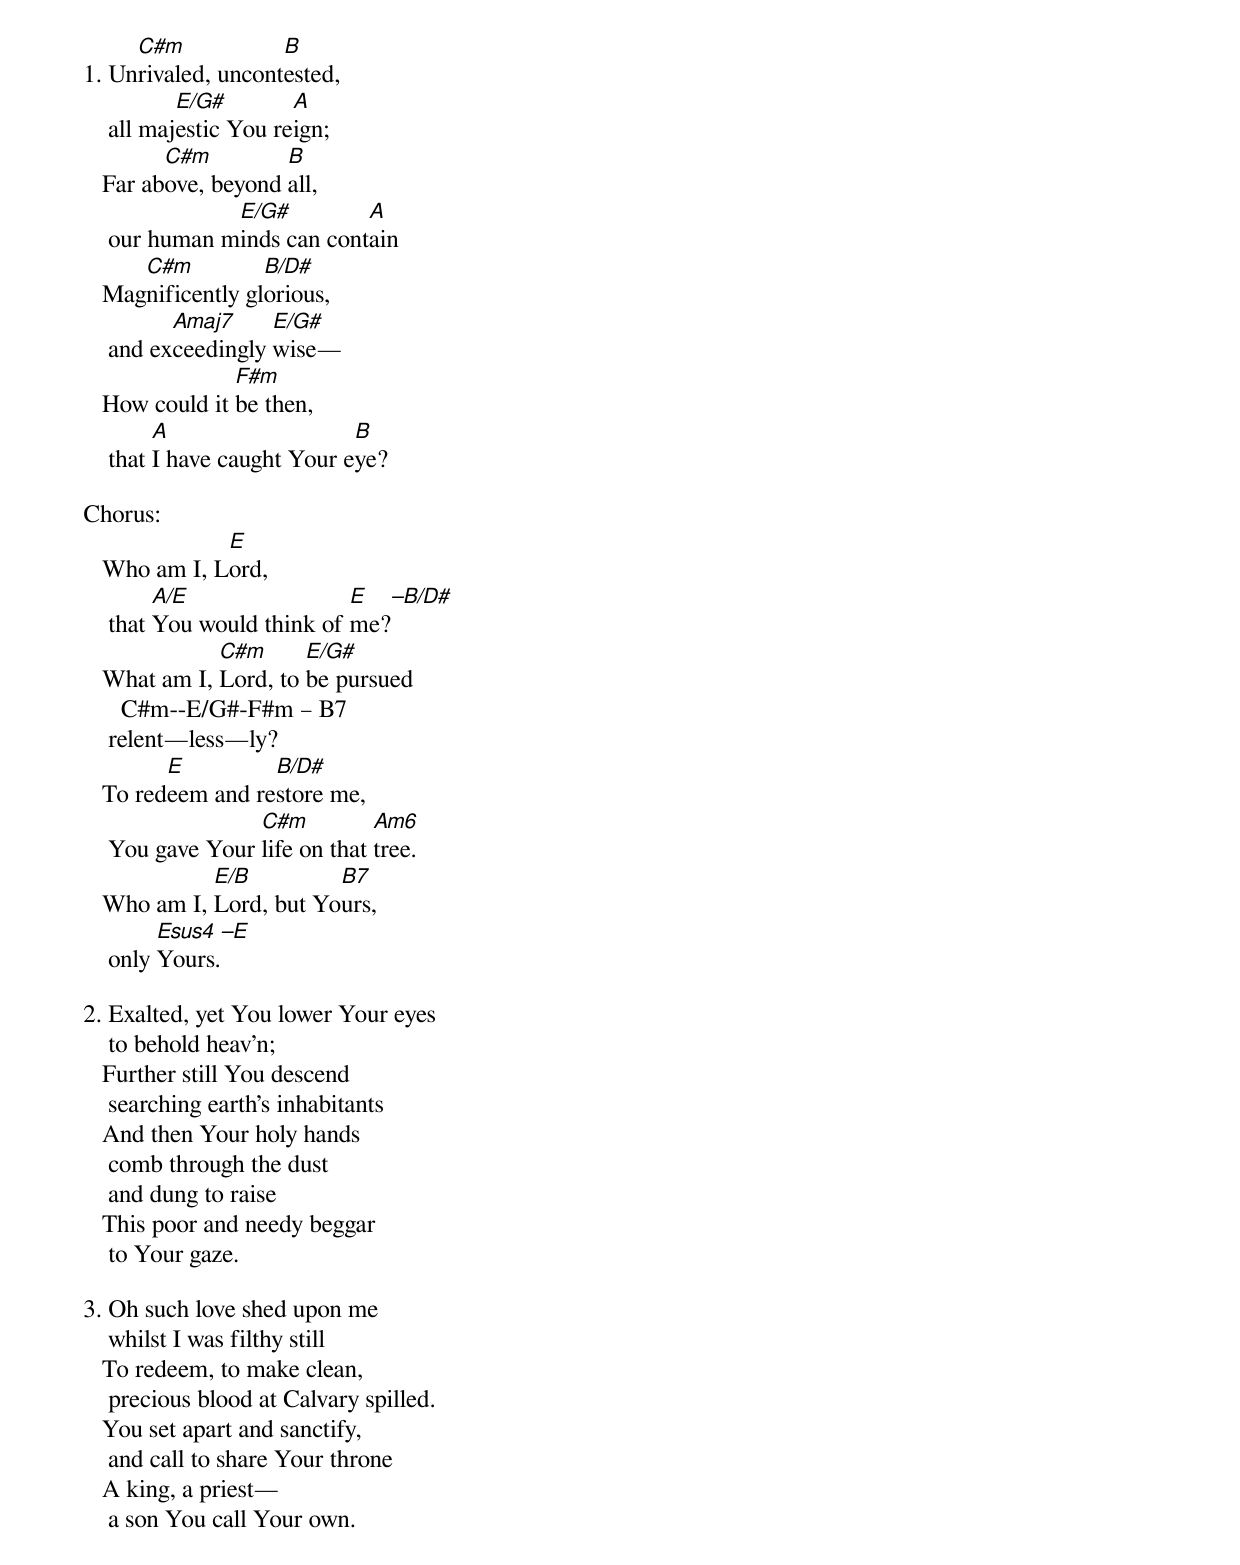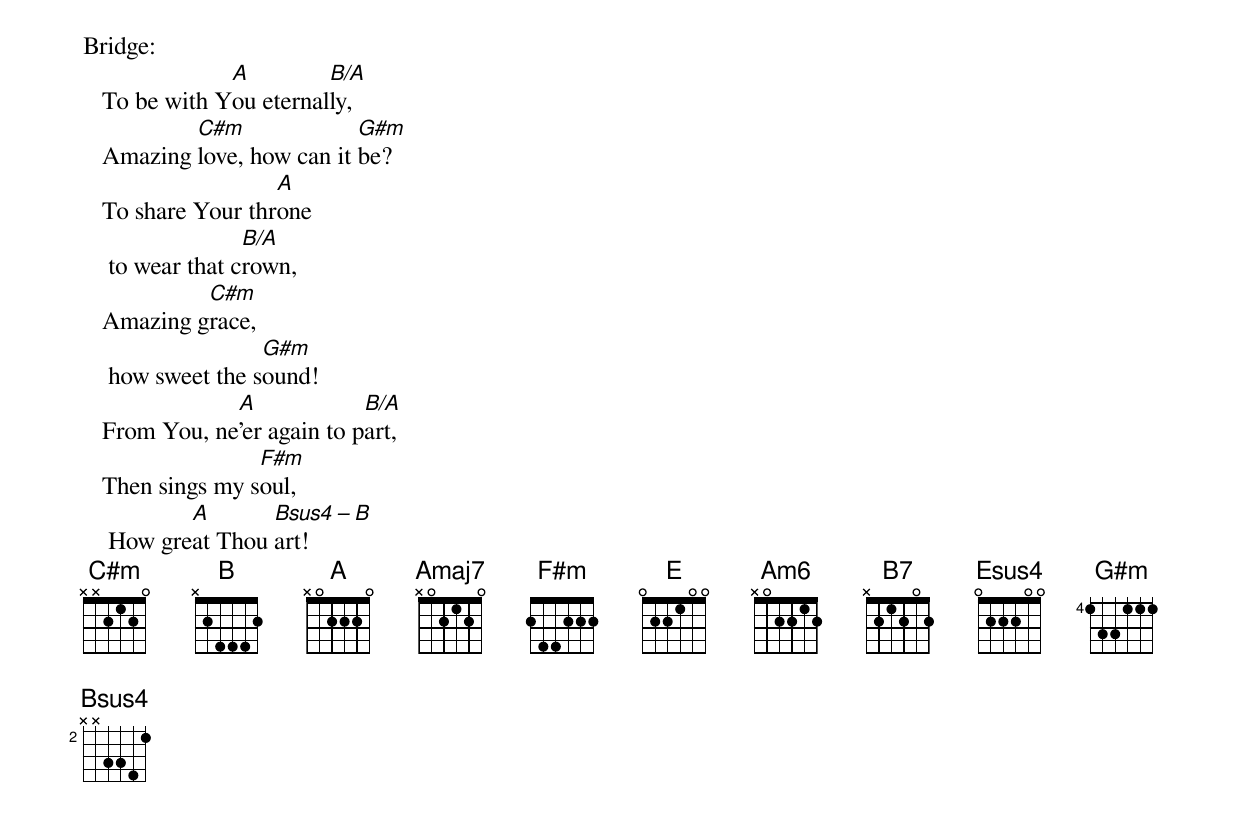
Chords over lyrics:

     C#m            B
1. Unrivaled, uncontested,
           E/G#        A
    all majestic You reign;
         C#m         B
   Far above, beyond all,
               E/G#         A
    our human minds can contain
      C#m          B/D#
   Magnificently glorious,
          Amaj7     E/G#
    and exceedingly wise—
                F#m
   How could it be then,
         A                   B
    that I have caught Your eye?

Chorus:
              E
   Who am I, Lord,
         A/E                E  –B/D#
    that You would think of me?
              C#m      E/G#
   What am I, Lord, to be pursued
      C#m--E/G#-F#m – B7
    relent—less—ly?
         E         B/D#
   To redeem and restore me,
                  C#m          Am6
    You gave Your life on that tree.
             E/B         B7
   Who am I, Lord, but Yours,
         Esus4 –E
    only Yours.

2. Exalted, yet You lower Your eyes
    to behold heav’n;
   Further still You descend
    searching earth's inhabitants
   And then Your holy hands
    comb through the dust
    and dung to raise
   This poor and needy beggar
    to Your gaze.

3. Oh such love shed upon me
    whilst I was filthy still
   To redeem, to make clean,
    precious blood at Calvary spilled.
   You set apart and sanctify,
    and call to share Your throne
   A king, a priest—
    a son You call Your own.

Bridge:
               A         B/A
   To be with You eternally,
           C#m              G#m
   Amazing love, how can it be?
                    A
   To share Your throne
                  B/A
    to wear that crown,
            C#m
   Amazing grace,
                   G#m
    how sweet the sound!
               A             B/A
   From You, ne’er again to part,
                  F#m
   Then sings my soul,
           A       Bsus4 – B
    How great Thou art!
